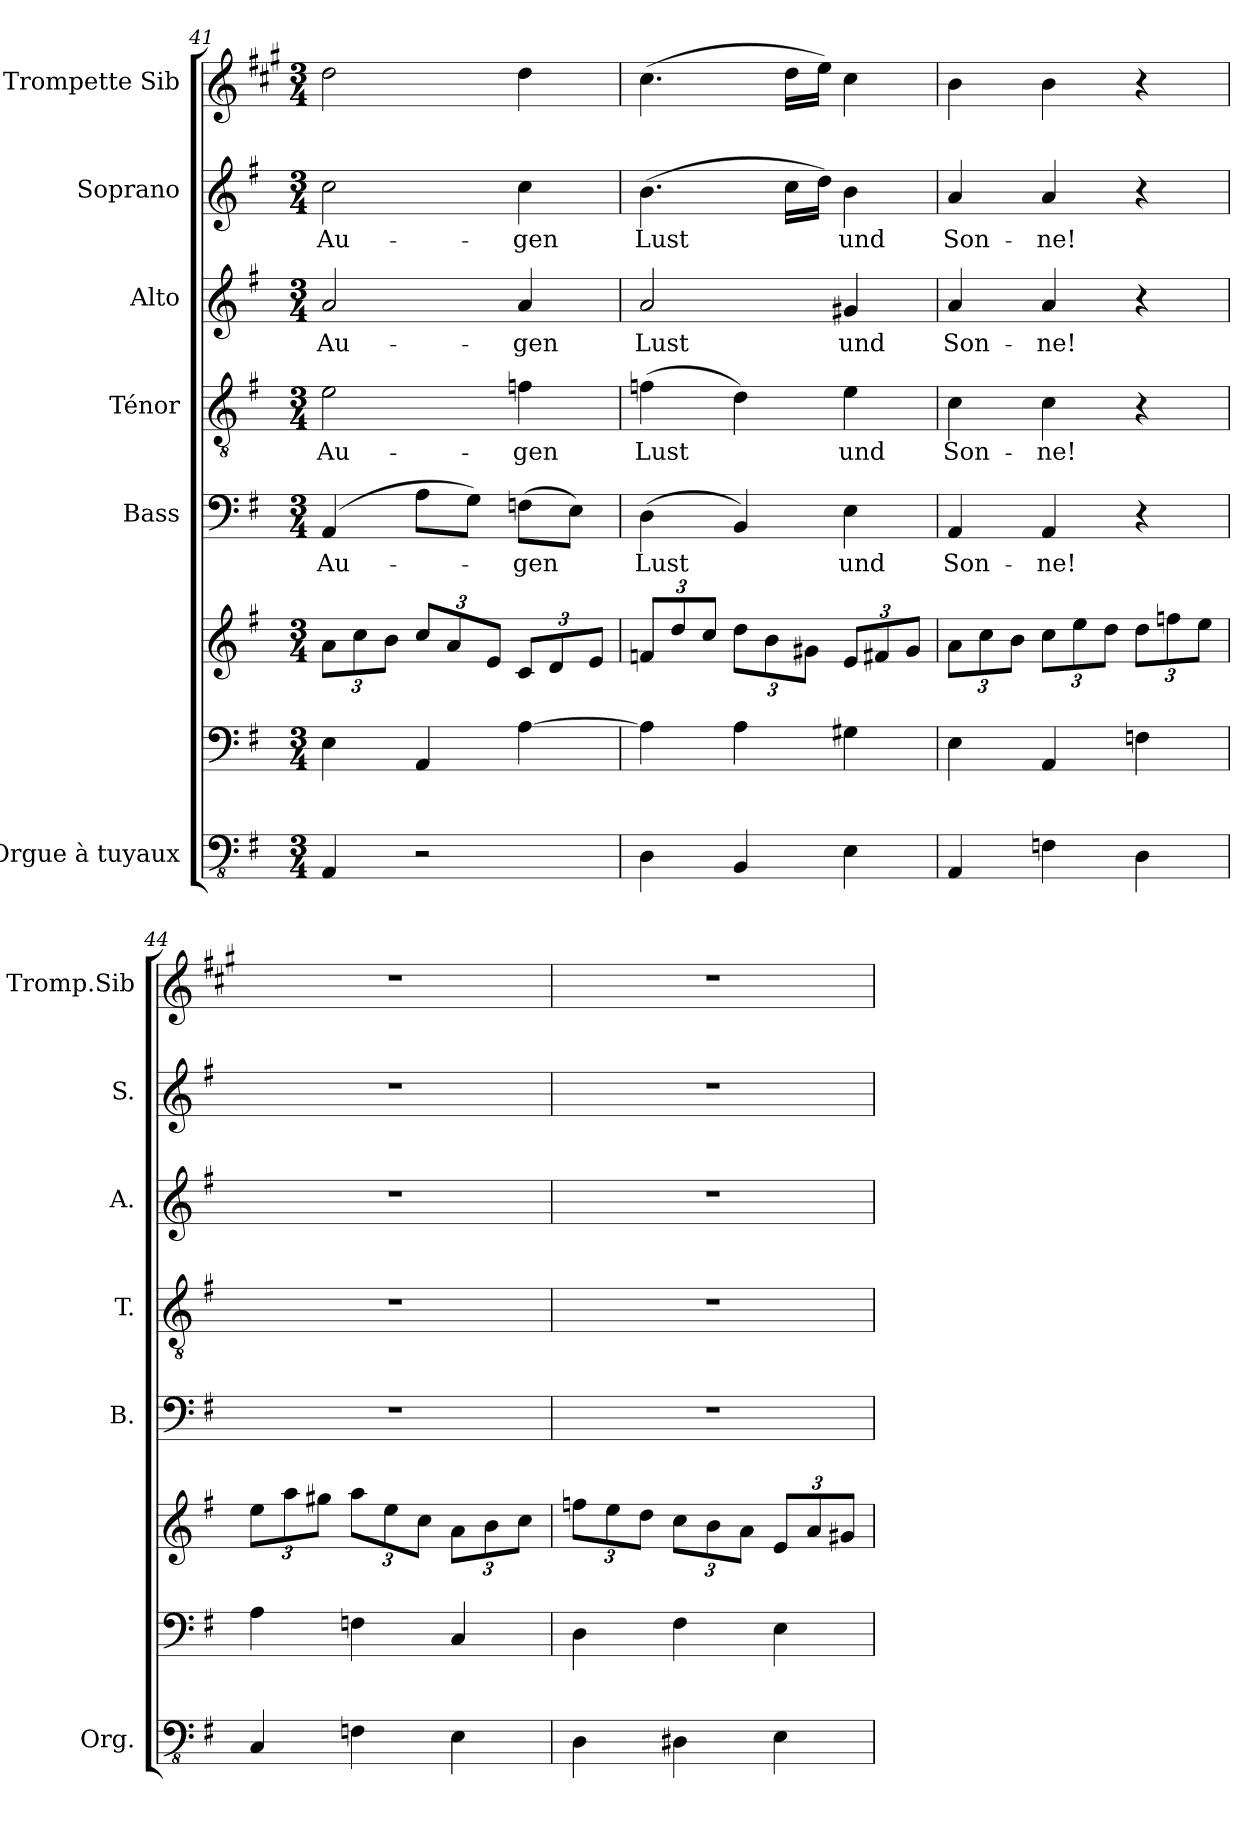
**kern	**kern	**kern	**kern	**text	**kern	**text	**kern	**text	**kern	**text	**kern
*part6	*part6	*part6	*part5	*part5	*part4	*part4	*part3	*part3	*part2	*part2	*part1
*staff8	*staff7	*staff6	*staff5	*staff5	*staff4	*staff4	*staff3	*staff3	*staff2	*staff2	*staff1
*I"Orgue à tuyaux	*	*	*I"Bass	*	*I"Ténor	*	*I"Alto	*	*I"Soprano	*	*I"Trompette Sib
*I'Org.	*	*	*I'B.	*	*I'T.	*	*I'A.	*	*I'S.	*	*I'Tromp.Sib
*clefFv4	*clefF4	*clefG2	*clefF4	*	*clefGv2	*	*clefG2	*	*clefG2	*	*clefG2
*	*	*	*	*	*	*	*	*	*	*	*ITrd1c2
*k[f#]	*k[f#]	*k[f#]	*k[f#]	*	*k[f#]	*	*k[f#]	*	*k[f#]	*	*k[f#]
*M3/4	*M3/4	*M3/4	*M3/4	*	*M3/4	*	*M3/4	*	*M3/4	*	*M3/4
*	*	*Xbrackettup	*	*	*	*	*	*	*	*	*
=41	=41	=41	=41	=41	=41	=41	=41	=41	=41	=41	=41
!	!	!	!	!LO:LY:b	!	!LO:LY:b	!	!LO:LY:b	!	!LO:LY:b	!
4AAA/	4E\	12a\L	(<4AA/	Au-	2e\	Au-	2a/	Au-	2cc\	Au-	2cc\
.	.	12cc\	.	.	.	.	.	.	.	.	.
.	.	12b\J	.	.	.	.	.	.	.	.	.
2r	4AA/	12cc/L	8A\L	.	.	.	.	.	.	.	.
.	.	12a/	.	.	.	.	.	.	.	.	.
.	.	.	8G\J)	.	.	.	.	.	.	.	.
.	.	12e/J	.	.	.	.	.	.	.	.	.
!	!	!	!	!LO:LY:b	!	!LO:LY:b	!	!LO:LY:b	!	!LO:LY:b	!
.	[4A\	12c/L	(8Fn\L	-gen	4fn\	-gen	4a/	-gen	4cc\	-gen	4cc\
.	.	12d/	.	.	.	.	.	.	.	.	.
.	.	.	8E\J)	.	.	.	.	.	.	.	.
.	.	12e/J	.	.	.	.	.	.	.	.	.
=42	=42	=42	=42	=42	=42	=42	=42	=42	=42	=42	=42
!	!	!	!	!LO:LY:b	!	!LO:LY:b	!	!LO:LY:b	!	!LO:LY:b	!
4DD\	4A\]	12fn/L	(4D\	Lust	(4fn\	Lust	2a/	Lust	(4.b\	Lust	(4.b\
.	.	12dd/	.	.	.	.	.	.	.	.	.
.	.	12cc/J	.	.	.	.	.	.	.	.	.
4BBB/	4A\	12dd\L	4BB/)	.	4d\)	.	.	.	.	.	.
.	.	12b\	.	.	.	.	.	.	.	.	.
.	.	.	.	.	.	.	.	.	16cc\LL	.	16cc\LL
.	.	12g#X\J	.	.	.	.	.	.	.	.	.
.	.	.	.	.	.	.	.	.	16dd\JJ)	.	16dd\JJ)
!	!	!	!	!LO:LY:b	!	!LO:LY:b	!	!LO:LY:b	!	!LO:LY:b	!
4EE\	4G#X\	12e/L	4E\	und	4e\	und	4g#X/	und	4b\	und	4b\
.	.	12f#X/	.	.	.	.	.	.	.	.	.
.	.	12g#/J	.	.	.	.	.	.	.	.	.
=43	=43	=43	=43	=43	=43	=43	=43	=43	=43	=43	=43
!	!	!	!	!LO:LY:b	!	!LO:LY:b	!	!LO:LY:b	!	!LO:LY:b	!
4AAA/	4E\	12a\L	4AA/	Son-	4c\	Son-	4a/	Son-	4a/	Son-	4a\
.	.	12cc\	.	.	.	.	.	.	.	.	.
.	.	12b\J	.	.	.	.	.	.	.	.	.
!	!	!	!	!LO:LY:b	!	!LO:LY:b	!	!LO:LY:b	!	!LO:LY:b	!
4FFn\	4AA/	12cc\L	4AA/	-ne!	4c\	-ne!	4a/	-ne!	4a/	-ne!	4a\
.	.	12ee\	.	.	.	.	.	.	.	.	.
.	.	12dd\J	.	.	.	.	.	.	.	.	.
4DD\	4Fn\	12dd\L	4r	.	4r	.	4r	.	4r	.	4r
.	.	12ffn\	.	.	.	.	.	.	.	.	.
.	.	12ee\J	.	.	.	.	.	.	.	.	.
!!LO:PB:g=z
=44	=44	=44	=44	=44	=44	=44	=44	=44	=44	=44	=44
4CC/	4A\	12ee\L	2.r	.	2.r	.	2.r	.	2.r	.	2.r
.	.	12aa\	.	.	.	.	.	.	.	.	.
.	.	12gg#X\J	.	.	.	.	.	.	.	.	.
4FFn\	4Fn\	12aa\L	.	.	.	.	.	.	.	.	.
.	.	12ee\	.	.	.	.	.	.	.	.	.
.	.	12cc\J	.	.	.	.	.	.	.	.	.
4EE\	4C/	12a\L	.	.	.	.	.	.	.	.	.
.	.	12b\	.	.	.	.	.	.	.	.	.
.	.	12cc\J	.	.	.	.	.	.	.	.	.
=45	=45	=45	=45	=45	=45	=45	=45	=45	=45	=45	=45
4DD\	4D\	12ffn\L	2.r	.	2.r	.	2.r	.	2.r	.	2.r
.	.	12ee\	.	.	.	.	.	.	.	.	.
.	.	12dd\J	.	.	.	.	.	.	.	.	.
4DD#X\	4F#\	12cc\L	.	.	.	.	.	.	.	.	.
.	.	12b\	.	.	.	.	.	.	.	.	.
.	.	12a\J	.	.	.	.	.	.	.	.	.
4EE\	4E\	12e/L	.	.	.	.	.	.	.	.	.
.	.	12a/	.	.	.	.	.	.	.	.	.
.	.	12g#X/J	.	.	.	.	.	.	.	.	.
=	=	=	=	=	=	=	=	=	=	=	=
*-	*-	*-	*-	*-	*-	*-	*-	*-	*-	*-	*-
